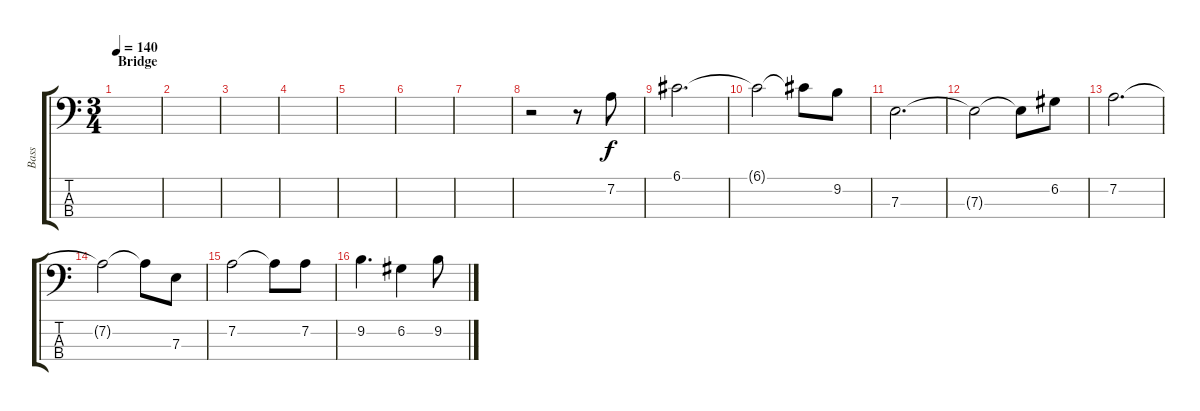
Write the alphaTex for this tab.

\track ("Bass" "Bass") {instrument electricbassfinger}
\staff {score tabs}
\tuning (G2 D2 A1 E1) {hide}
\ts (3 4)
\section ("" "Bridge")
\tempo 140
\clef f4
\ks c
|
|
|
|
|
|
|
r.2 r.8 7.2.8 |
6.1.2{d} |
6.1{t}.2 6.1{t}.8 9.2.8 |
7.3.2{d} |
7.3{t}.2 7.3{t}.8 6.2.8 |
7.2.2{d} |
7.2{t}.2 7.2{t}.8 7.3.8 |
7.2.2 7.2{t}.8 7.2.8 |
9.2.4{d} 6.2.4 9.2.8
